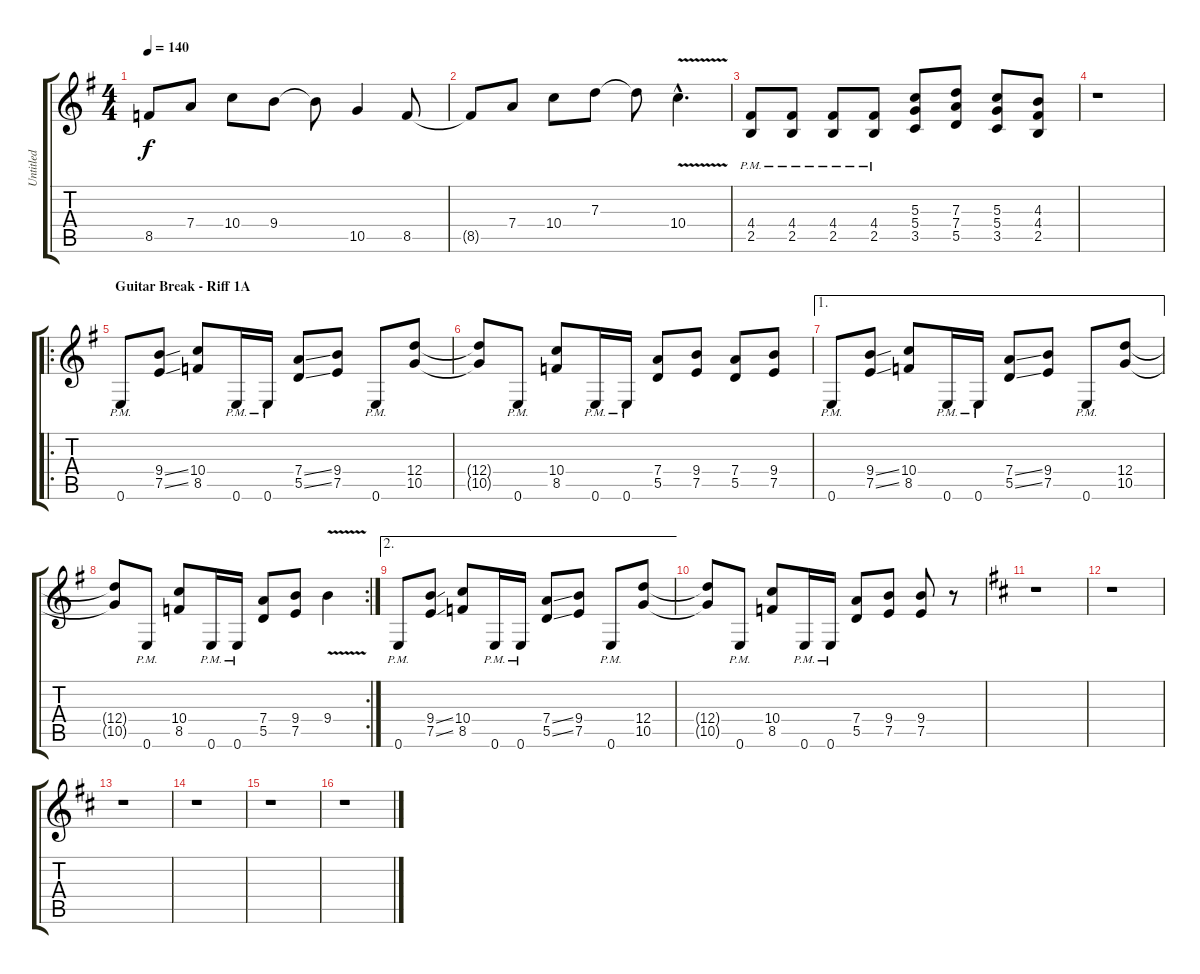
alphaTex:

\track ("Untitled" "Untitled") {instrument distortionguitar}
\staff {score tabs}
\tuning (E4 B3 G3 D3 A2 E2) {hide}
\ts (4 4)
\tempo 140
\clef g2
\ks g
8.5.8{dy f} 7.4.8 10.4.8 9.4.8 9.4{t}.8 10.5.4 8.5.8 |
8.5{t}.8 7.4.8 10.4.8 7.3.8 7.3{t}.8 10.4{v hac}.4{d} |
(4.4{pm} 2.5{pm}).8 (4.4{pm} 2.5{pm}).8 (4.4{pm} 2.5{pm}).8 (4.4{pm} 2.5{pm}).8 (5.3 5.4 3.5).8 (7.3 7.4 5.5).8 (5.3 5.4 3.5).8 (4.3 4.4 2.5).8 |
r.1 |
\ro
\section ("" "Guitar Break - Riff 1A")
0.6{pm}.8 (9.4{ss} 7.5{ss}).8 (10.4 8.5).8 0.6{pm}.16 0.6{pm}.16 (7.4{ss} 5.5{ss}).8 (9.4 7.5).8 0.6{pm}.8 (12.4 10.5).8 |
(12.4{t} 10.5{t}).8 0.6{pm}.8 (10.4 8.5).8 0.6{pm}.16 0.6{pm}.16 (7.4 5.5).8 (9.4 7.5).8 (7.4 5.5).8 (9.4 7.5).8 |
\ae 1
0.6{pm}.8 (9.4{ss} 7.5{ss}).8 (10.4 8.5).8 0.6{pm}.16 0.6{pm}.16 (7.4{ss} 5.5{ss}).8 (9.4 7.5).8 0.6{pm}.8 (12.4 10.5).8 |
\rc 2
(12.4{t} 10.5{t}).8 0.6{pm}.8 (10.4 8.5).8 0.6{pm}.16 0.6{pm}.16 (7.4 5.5).8 (9.4 7.5).8 9.4{v}.4 |
\ae 2
0.6{pm}.8 (9.4{ss} 7.5{ss}).8 (10.4 8.5).8 0.6{pm}.16 0.6{pm}.16 (7.4{ss} 5.5{ss}).8 (9.4 7.5).8 0.6{pm}.8 (12.4 10.5).8 |
(12.4{t} 10.5{t}).8 0.6{pm}.8 (10.4 8.5).8 0.6{pm}.16 0.6{pm}.16 (7.4 5.5).8 (9.4 7.5).8 (9.4 7.5).8 r.8 |
\ks d
r.1 |
r.1 |
r.1 |
r.1 |
r.1 |
r.1
